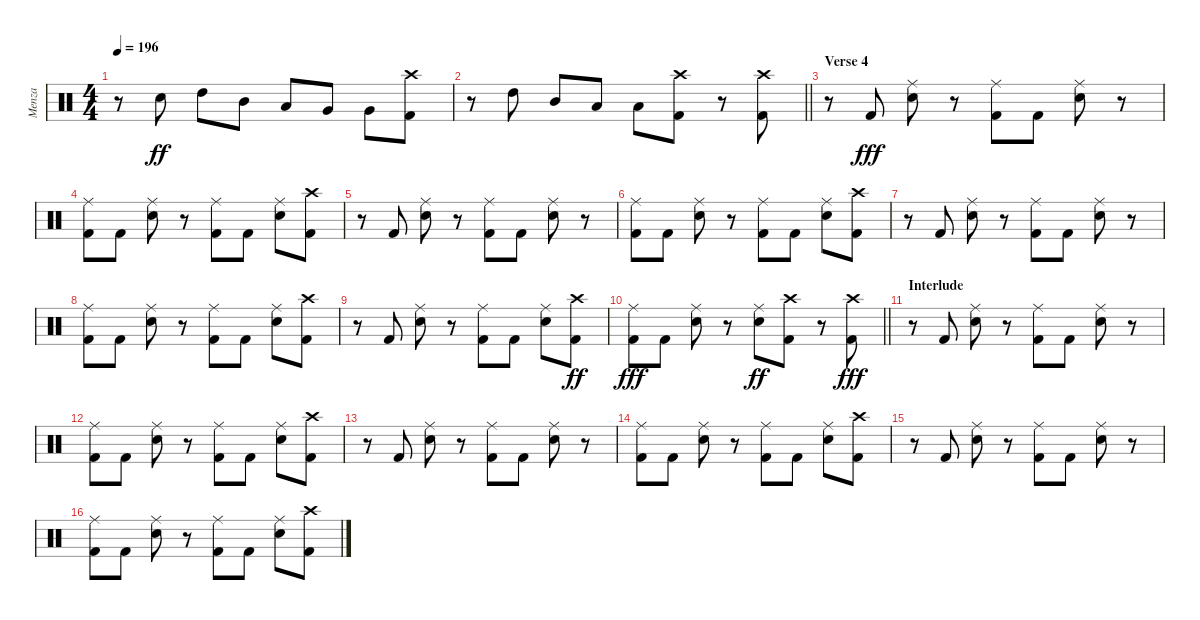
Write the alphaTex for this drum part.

\track ("Menza" "Menza") {instrument percussion}
\staff {score}
\articulation defaults
\ts (4 4)
\tempo 196
\clef neutral
\ks c
r.8{dy fff} "Snare (hit) 2".8{dy ff} "High Tom (hit)".8 "Mid Tom (hit)".8 "Low Tom (hit)".8 "Very Low Tom (hit)".8 "Very Low Tom (hit)".8 ("Crash high (hit)" "Kick (hit) 2").8 |
\barLineRight lightlight
r.8 "High Tom (hit)".8 "Mid Tom (hit)".8 "Low Tom (hit)".8 "Low Floor Tom (hit)".8 ("Crash high (hit)" "Kick (hit) 2").8 r.8 ("Crash high (hit)" "Kick (hit) 2").8 |
\section ("" "Verse 4")
r.8 "Kick (hit) 2".8{dy fff} ("Ride (middle)" "Snare (hit) 2").8 r.8 ("Ride (middle)" "Kick (hit) 2").8 "Kick (hit) 2".8 ("Ride (middle)" "Snare (hit) 2").8 r.8 |
("Ride (middle)" "Kick (hit) 2").8 "Kick (hit) 2".8 ("Ride (middle)" "Snare (hit) 2").8 r.8 ("Ride (middle)" "Kick (hit) 2").8 "Kick (hit) 2".8 ("Ride (middle)" "Snare (hit) 2").8 ("Crash high (hit)" "Kick (hit) 2").8 |
r.8 "Kick (hit) 2".8 ("Ride (middle)" "Snare (hit) 2").8 r.8 ("Ride (middle)" "Kick (hit) 2").8 "Kick (hit) 2".8 ("Ride (middle)" "Snare (hit) 2").8 r.8 |
("Ride (middle)" "Kick (hit) 2").8 "Kick (hit) 2".8 ("Ride (middle)" "Snare (hit) 2").8 r.8 ("Ride (middle)" "Kick (hit) 2").8 "Kick (hit) 2".8 ("Ride (middle)" "Snare (hit) 2").8 ("Crash high (hit)" "Kick (hit) 2").8 |
r.8 "Kick (hit) 2".8 ("Ride (middle)" "Snare (hit) 2").8 r.8 ("Ride (middle)" "Kick (hit) 2").8 "Kick (hit) 2".8 ("Ride (middle)" "Snare (hit) 2").8 r.8 |
("Ride (middle)" "Kick (hit) 2").8 "Kick (hit) 2".8 ("Ride (middle)" "Snare (hit) 2").8 r.8 ("Ride (middle)" "Kick (hit) 2").8 "Kick (hit) 2".8 ("Ride (middle)" "Snare (hit) 2").8 ("Crash high (hit)" "Kick (hit) 2").8 |
r.8 "Kick (hit) 2".8 ("Ride (middle)" "Snare (hit) 2").8 r.8 ("Ride (middle)" "Kick (hit) 2").8 "Kick (hit) 2".8 ("Ride (middle)" "Snare (hit) 2").8 ("Crash high (hit)" "Kick (hit) 2").8{dy ff} |
\barLineRight lightlight
("Ride (middle)" "Kick (hit) 2").8{dy fff} "Kick (hit) 2".8 ("Ride (middle)" "Snare (hit) 2").8 r.8 ("Ride (middle)" "Snare (hit) 2").8{dy ff} ("Crash high (hit)" "Kick (hit) 2").8 r.8 ("Crash high (hit)" "Kick (hit) 2").8{dy fff} |
\section ("" "Interlude")
r.8 "Kick (hit) 2".8 ("Ride (middle)" "Snare (hit) 2").8 r.8 ("Ride (middle)" "Kick (hit) 2").8 "Kick (hit) 2".8 ("Ride (middle)" "Snare (hit) 2").8 r.8 |
("Ride (middle)" "Kick (hit) 2").8 "Kick (hit) 2".8 ("Ride (middle)" "Snare (hit) 2").8 r.8 ("Ride (middle)" "Kick (hit) 2").8 "Kick (hit) 2".8 ("Ride (middle)" "Snare (hit) 2").8 ("Crash high (hit)" "Kick (hit) 2").8 |
r.8 "Kick (hit) 2".8 ("Ride (middle)" "Snare (hit) 2").8 r.8 ("Ride (middle)" "Kick (hit) 2").8 "Kick (hit) 2".8 ("Ride (middle)" "Snare (hit) 2").8 r.8 |
("Ride (middle)" "Kick (hit) 2").8 "Kick (hit) 2".8 ("Ride (middle)" "Snare (hit) 2").8 r.8 ("Ride (middle)" "Kick (hit) 2").8 "Kick (hit) 2".8 ("Ride (middle)" "Snare (hit) 2").8 ("Crash high (hit)" "Kick (hit) 2").8 |
r.8 "Kick (hit) 2".8 ("Ride (middle)" "Snare (hit) 2").8 r.8 ("Ride (middle)" "Kick (hit) 2").8 "Kick (hit) 2".8 ("Ride (middle)" "Snare (hit) 2").8 r.8 |
("Ride (middle)" "Kick (hit) 2").8 "Kick (hit) 2".8 ("Ride (middle)" "Snare (hit) 2").8 r.8 ("Ride (middle)" "Kick (hit) 2").8 "Kick (hit) 2".8 ("Ride (middle)" "Snare (hit) 2").8 ("Crash high (hit)" "Kick (hit) 2").8
